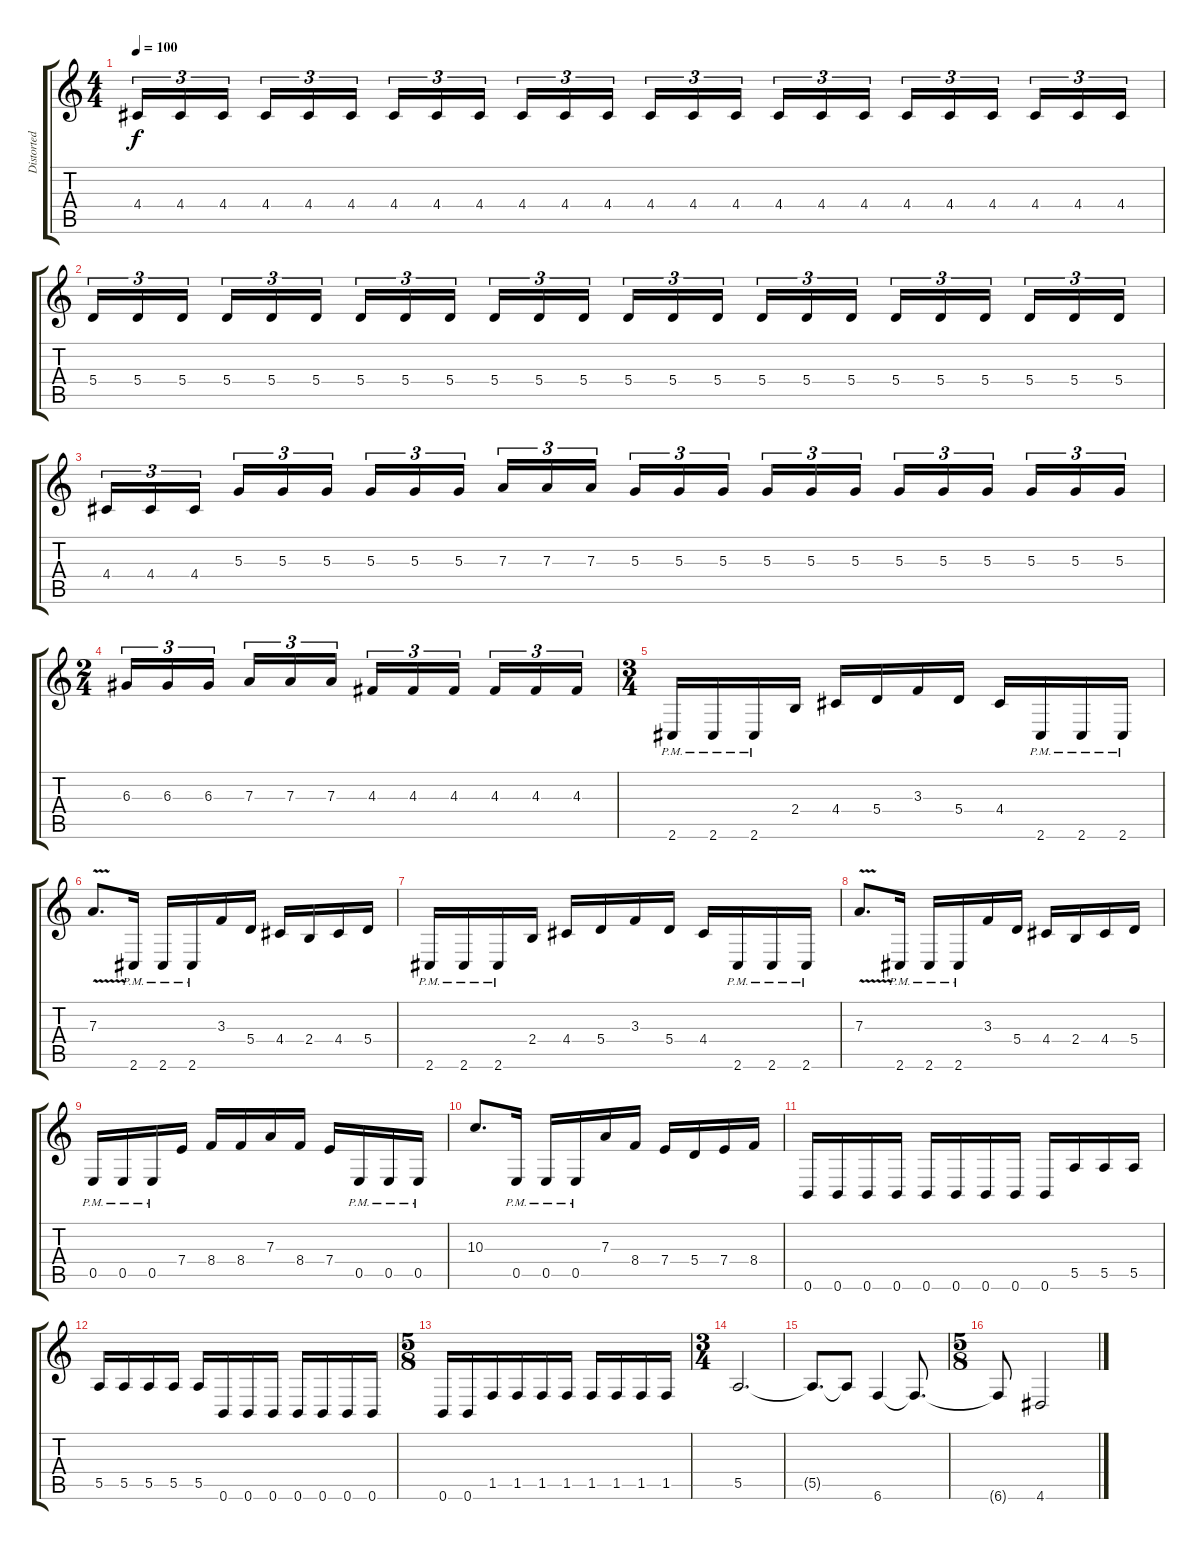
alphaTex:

\track ("Distorted Guitar 2" "Distorted ") {instrument distortionguitar}
\staff {score tabs}
\tuning (B3 Gb3 D3 A2 E2 B1) {hide}
\ts (4 4)
\tempo 100
\clef g2
\ks c
4.4.16{tu (3 2) dy f} 4.4.16{tu (3 2)} 4.4.16{tu (3 2) beam splitsecondary} 4.4.16{tu (3 2)} 4.4.16{tu (3 2)} 4.4.16{tu (3 2)} 4.4.16{tu (3 2)} 4.4.16{tu (3 2)} 4.4.16{tu (3 2) beam splitsecondary} 4.4.16{tu (3 2)} 4.4.16{tu (3 2)} 4.4.16{tu (3 2)} 4.4.16{tu (3 2)} 4.4.16{tu (3 2)} 4.4.16{tu (3 2) beam splitsecondary} 4.4.16{tu (3 2)} 4.4.16{tu (3 2)} 4.4.16{tu (3 2)} 4.4.16{tu (3 2)} 4.4.16{tu (3 2)} 4.4.16{tu (3 2) beam splitsecondary} 4.4.16{tu (3 2)} 4.4.16{tu (3 2)} 4.4.16{tu (3 2)} |
5.4.16{tu (3 2)} 5.4.16{tu (3 2)} 5.4.16{tu (3 2) beam splitsecondary} 5.4.16{tu (3 2)} 5.4.16{tu (3 2)} 5.4.16{tu (3 2)} 5.4.16{tu (3 2)} 5.4.16{tu (3 2)} 5.4.16{tu (3 2) beam splitsecondary} 5.4.16{tu (3 2)} 5.4.16{tu (3 2)} 5.4.16{tu (3 2)} 5.4.16{tu (3 2)} 5.4.16{tu (3 2)} 5.4.16{tu (3 2) beam splitsecondary} 5.4.16{tu (3 2)} 5.4.16{tu (3 2)} 5.4.16{tu (3 2)} 5.4.16{tu (3 2)} 5.4.16{tu (3 2)} 5.4.16{tu (3 2) beam splitsecondary} 5.4.16{tu (3 2)} 5.4.16{tu (3 2)} 5.4.16{tu (3 2)} |
4.4.16{tu (3 2)} 4.4.16{tu (3 2)} 4.4.16{tu (3 2) beam splitsecondary} 5.3.16{tu (3 2)} 5.3.16{tu (3 2)} 5.3.16{tu (3 2)} 5.3.16{tu (3 2)} 5.3.16{tu (3 2)} 5.3.16{tu (3 2) beam splitsecondary} 7.3.16{tu (3 2)} 7.3.16{tu (3 2)} 7.3.16{tu (3 2)} 5.3.16{tu (3 2)} 5.3.16{tu (3 2)} 5.3.16{tu (3 2) beam splitsecondary} 5.3.16{tu (3 2)} 5.3.16{tu (3 2)} 5.3.16{tu (3 2)} 5.3.16{tu (3 2)} 5.3.16{tu (3 2)} 5.3.16{tu (3 2) beam splitsecondary} 5.3.16{tu (3 2)} 5.3.16{tu (3 2)} 5.3.16{tu (3 2)} |
\ts (2 4)
6.3.16{tu (3 2)} 6.3.16{tu (3 2)} 6.3.16{tu (3 2) beam splitsecondary} 7.3.16{tu (3 2)} 7.3.16{tu (3 2)} 7.3.16{tu (3 2)} 4.3.16{tu (3 2)} 4.3.16{tu (3 2)} 4.3.16{tu (3 2) beam splitsecondary} 4.3.16{tu (3 2)} 4.3.16{tu (3 2)} 4.3.16{tu (3 2)} |
\ts (3 4)
2.6{pm}.16 2.6{pm}.16 2.6{pm}.16 2.4.16 4.4.16 5.4.16 3.3.16 5.4.16 4.4.16 2.6{pm}.16 2.6{pm}.16 2.6{pm}.16 |
7.3{v}.8{d} 2.6{pm}.16 2.6{pm}.16 2.6{pm}.16 3.3.16 5.4.16 4.4.16 2.4.16 4.4.16 5.4.16 |
2.6{pm}.16 2.6{pm}.16 2.6{pm}.16 2.4.16 4.4.16 5.4.16 3.3.16 5.4.16 4.4.16 2.6{pm}.16 2.6{pm}.16 2.6{pm}.16 |
7.3{v}.8{d} 2.6{pm}.16 2.6{pm}.16 2.6{pm}.16 3.3.16 5.4.16 4.4.16 2.4.16 4.4.16 5.4.16 |
0.5{pm}.16 0.5{pm}.16 0.5{pm}.16 7.4.16 8.4.16 8.4.16 7.3.16 8.4.16 7.4.16 0.5{pm}.16 0.5{pm}.16 0.5{pm}.16 |
10.3.8{d} 0.5{pm}.16 0.5{pm}.16 0.5{pm}.16 7.3.16 8.4.16 7.4.16 5.4.16 7.4.16 8.4.16 |
0.6.16 0.6.16 0.6.16 0.6.16 0.6.16 0.6.16 0.6.16 0.6.16 0.6.16 5.5.16 5.5.16 5.5.16 |
5.5.16 5.5.16 5.5.16 5.5.16 5.5.16 0.6.16 0.6.16 0.6.16 0.6.16 0.6.16 0.6.16 0.6.16 |
\ts (5 8)
0.6.16 0.6.16 1.5.16 1.5.16 1.5.16 1.5.16 1.5.16 1.5.16 1.5.16 1.5.16 |
\ts (3 4)
5.5.2{d} |
5.5{t}.8{d} 5.5{t}.8 6.6.4 6.6{t}.8{d} |
\ts (5 8)
6.6{t}.8 4.6.2
